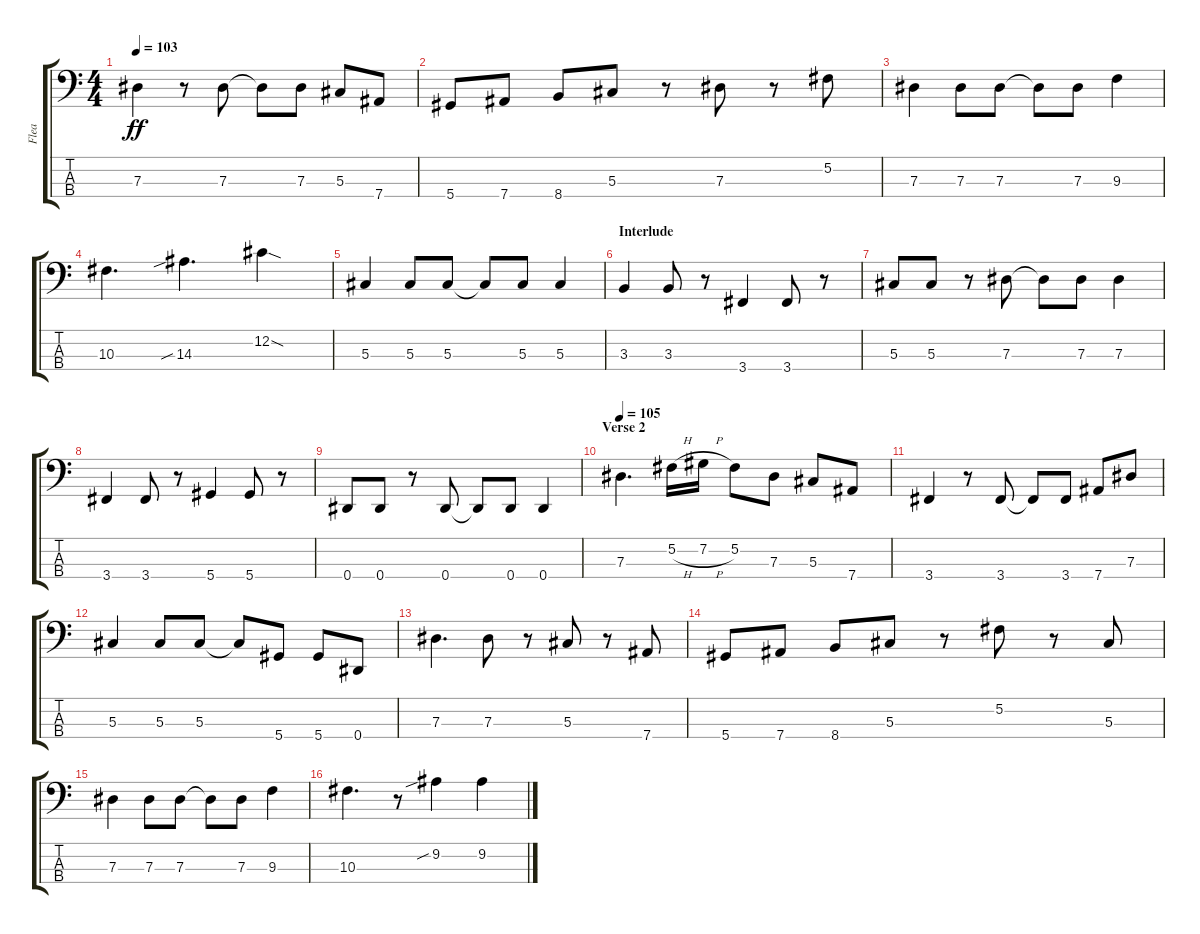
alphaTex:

\track ("Flea" "Flea") {instrument electricbassfinger}
\staff {score tabs}
\tuning (Gb2 Db2 Ab1 Eb1) {hide}
\ts (4 4)
\tempo 103
\clef f4
\ks c
7.3.4{dy ff} r.8 7.3.8 7.3{t}.8 7.3.8 5.3.8 7.4.8 |
5.4.8 7.4.8 8.4.8 5.3.8 r.8 7.3.8 r.8 5.2.8 |
7.3.4 7.3.8 7.3.8 7.3{t}.8 7.3.8 9.3.4 |
10.3.4{d} 14.3{sib}.4{d} 12.2{sod}.4 |
5.3.4 5.3.8 5.3.8 5.3{t}.8 5.3.8 5.3.4 |
\section ("" "Interlude")
3.3.4 3.3.8 r.8 3.4.4 3.4.8 r.8 |
5.3.8 5.3.8 r.8 7.3.8 7.3{t}.8 7.3.8 7.3.4 |
3.4.4 3.4.8 r.8 5.4.4 5.4.8 r.8 |
0.4.8 0.4.8 r.8 0.4.8 0.4{t}.8 0.4.8 0.4.4 |
\section ("" "Verse 2")
\tempo 105
7.3.4{d} 5.2{h}.16 7.2{h}.16 5.2.8 7.3.8 5.3.8 7.4.8 |
3.4.4 r.8 3.4.8 3.4{t}.8 3.4.8 7.4.8 7.3.8 |
5.3.4 5.3.8 5.3.8 5.3{t}.8 5.4.8 5.4.8 0.4.8 |
7.3.4{d} 7.3.8 r.8 5.3.8 r.8 7.4.8 |
5.4.8 7.4.8 8.4.8 5.3.8 r.8 5.2.8 r.8 5.3.8 |
7.3.4 7.3.8 7.3.8 7.3{t}.8 7.3.8 9.3.4 |
10.3.4{d} r.8 9.2{sib}.4 9.2.4
